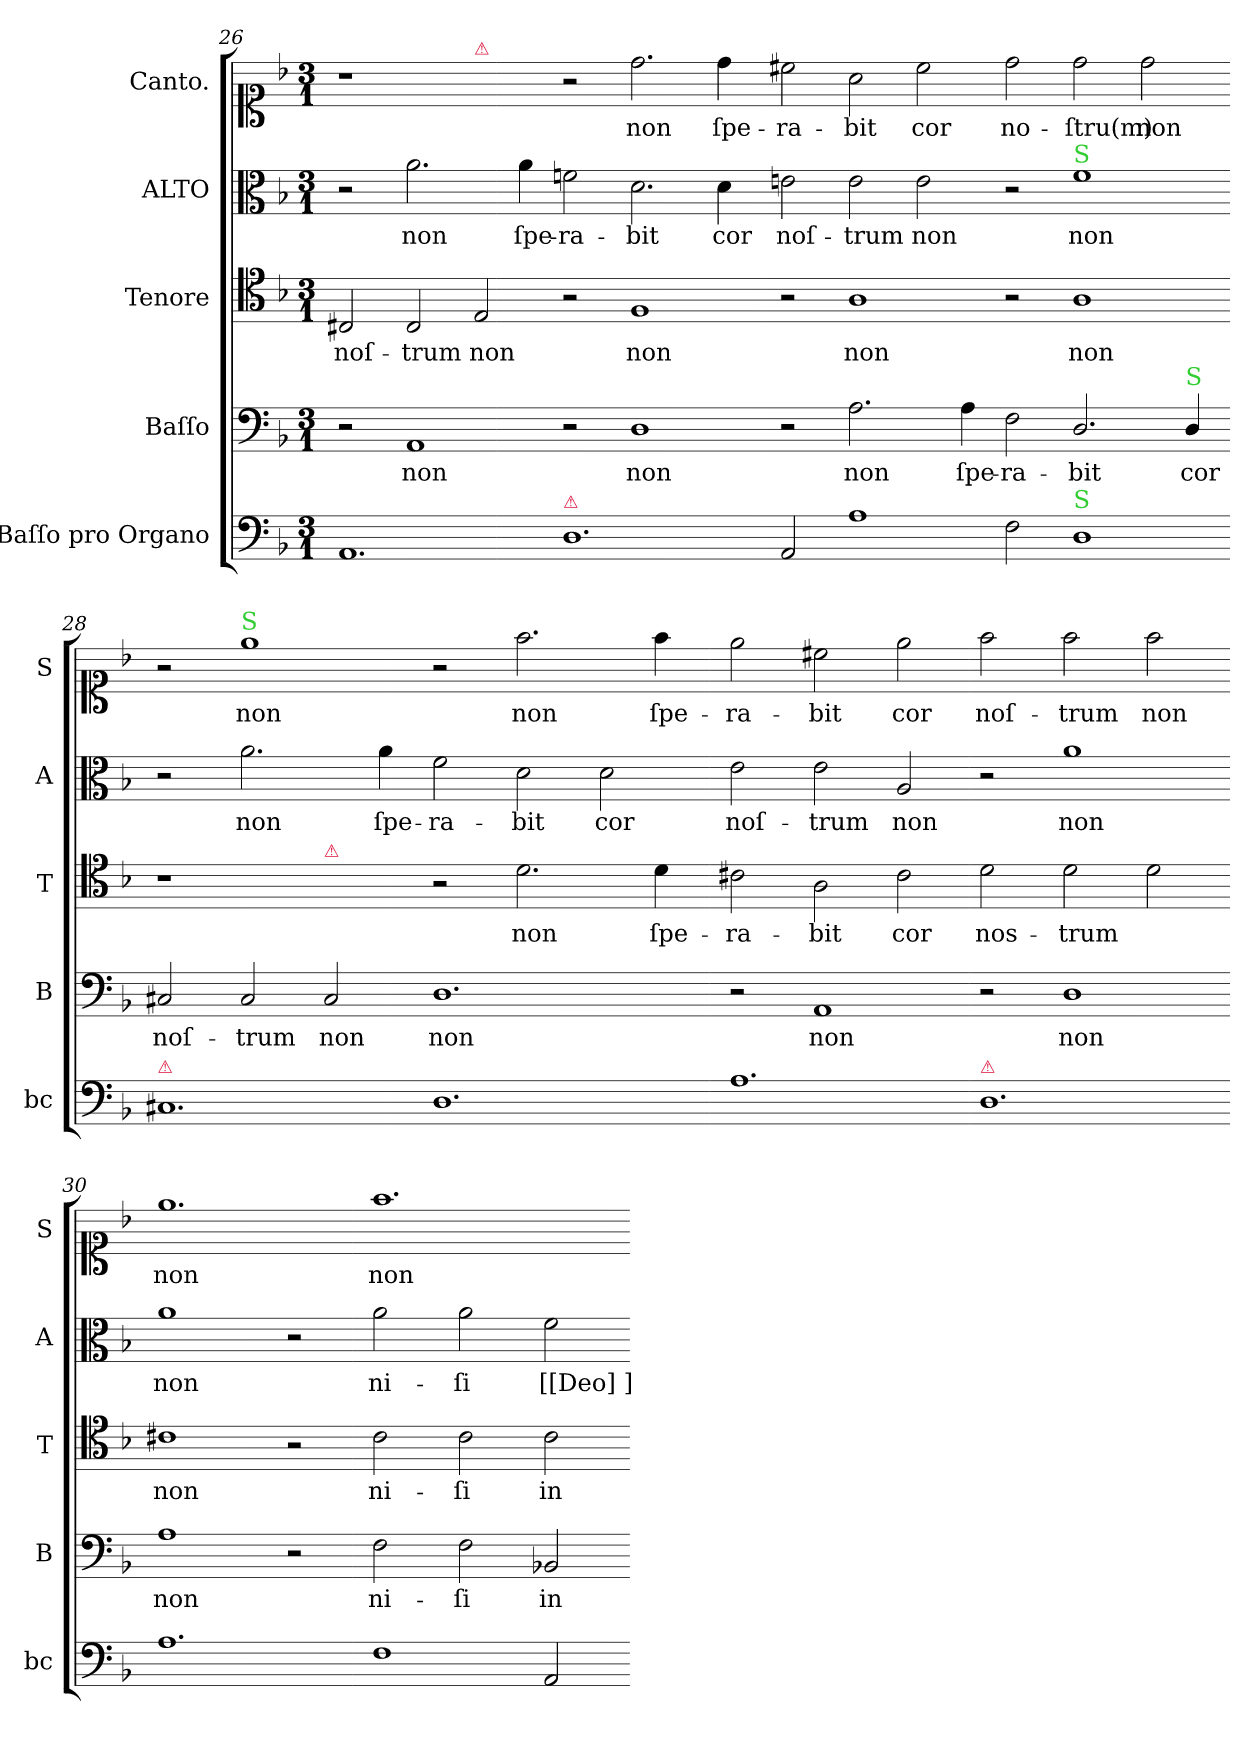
**kern	**kern	**text	**kern	**text	**kern	**text	**kern	**text
*part5	*part4	*part4	*part3	*part3	*part2	*part2	*part1	*part1
*staff5	*staff4	*staff4	*staff3	*staff3	*staff2	*staff2	*staff1	*staff1
*I"Baſſo pro Organo	*I"Baſſo	*	*I"Tenore	*	*I"ALTO	*	*I"Canto.	*
*I'bc	*I'B	*	*I'T	*	*I'A	*	*I'S	*
*clefF4	*clefF4	*	*clefC4	*	*clefC3	*	*clefC1	*
*k[b-]	*k[b-]	*	*k[b-]	*	*k[b-]	*	*k[b-]	*
*d:	*d:	*	*d:	*	*d:	*	*d:	*
*M3/1	*M3/1	*	*M3/1	*	*M3/1	*	*M3/1	*
=26	=26	=26	=26	=26	=26	=26	=26	=26
1.AA	2r	.	2C#X/	noſ-	2r	.	1r	.
.	1AA	non	2C#/	-trum	2.a\	non	.	.
!	!	!	!	!	!	!	!LO:TX:a:color=crimson:t=⚠	!
.	.	.	2E/	non	.	.	2ryy	.
.	.	.	.	.	4a\	ſpe-	.	.
!LO:TX:a:color=crimson:t=⚠	!	!	!	!	!	!	!	!
1.D	2r	.	2r	.	2fn\	-ra-	2r	.
.	1D	non	1F	non	2.d\	-bit	2.dd\	non
.	.	.	.	.	4d\	cor	4dd\	ſpe-
=27-	=27-	=27-	=27-	=27-	=27-	=27-	=27-	=27-
2AA/	2r	.	2r	.	2en\	noſ-	2cc#X\	-ra-
!	!	!	!	!LO:LY:i	!	!	!	!
1A	2.A\	non	1A	non	2e\	-trum	2a\	-bit
.	.	.	.	.	2e\	non	2cc#\	cor
.	4A\	ſpe-	.	.	.	.	.	.
2F\	2F\	-ra-	2r	.	2r	.	2dd\	no-
!	!	!	!	!	!LO:TX:a:color=limegreen:t=S	!	!	!
!LO:TX:a:color=limegreen:t=S	!	!	!	!	!	!	!	!
!	!	!	!	!LO:LY:i	!	!	!	!
1D	2.D/	-bit	1A	non	1f	non	2dd\	-ſtru(m)
.	.	.	.	.	.	.	2dd\	non
!	!LO:TX:a:color=limegreen:t=S	!	!	!	!	!	!	!
.	4D/	cor	.	.	.	.	.	.
=28-	=28-	=28-	=28-	=28-	=28-	=28-	=28-	=28-
!LO:TX:a:color=crimson:t=⚠	!	!	!	!	!	!	!	!
1.C#X	2C#X/	noſ-	1r	.	2r	.	2r	.
!	!	!	!	!	!	!	!LO:TX:a:color=limegreen:t=S	!
.	2C#/	-trum	.	.	2.a\	non	1ee	non
!	!	!	!LO:TX:a:color=crimson:t=⚠	!	!	!	!	!
.	2C#/	non	2ryy	.	.	.	.	.
.	.	.	.	.	4a\	ſpe-	.	.
1.D	1.D	non	2r	.	2f\	-ra-	2r	.
.	.	.	2.d\	non	2d\	-bit	2.ff\	non
.	.	.	.	.	2d\	cor	.	.
.	.	.	4d\	ſpe-	.	.	4ff\	ſpe-
=29-	=29-	=29-	=29-	=29-	=29-	=29-	=29-	=29-
1.A	2r	.	2c#X\	-ra-	2e\	noſ-	2ee\	-ra-
.	1AA	non	2A\	-bit	2e\	-trum	2cc#X\	-bit
.	.	.	2c#\	cor	2A/	non	2ee\	cor
!LO:TX:a:color=crimson:t=⚠	!	!	!	!	!	!	!	!
1.D	2r	.	2d\	nos-	2r	.	2ff\	noſ-
!	!	!LO:LY:i	!	!	!	!	!	!
.	1D	non	2d\	-trum	1a	non	2ff\	-trum
.	.	.	2d\	.	.	.	2ff\	non
=30-	=30-	=30-	=30-	=30-	=30-	=30-	=30-	=30-
!	!	!LO:LY:i	!	!	!	!LO:LY:i	!	!
1.A	1A	non	1c#X	non	1a	non	1.ee	non
.	2r	.	2r	.	2r	.	.	.
1F	2F\	ni-	2c#\	ni-	2a\	ni-	1.ff	non
.	2F\	-ſi	2c#\	-ſi	2a\	-ſi	.	.
2AA/	2BB-X/	in	2c#\	in	2f\	[[Deo]]	.	.
=-	=-	=-	=-	=-	=-	=-	=-	=-
*-	*-	*-	*-	*-	*-	*-	*-	*-
